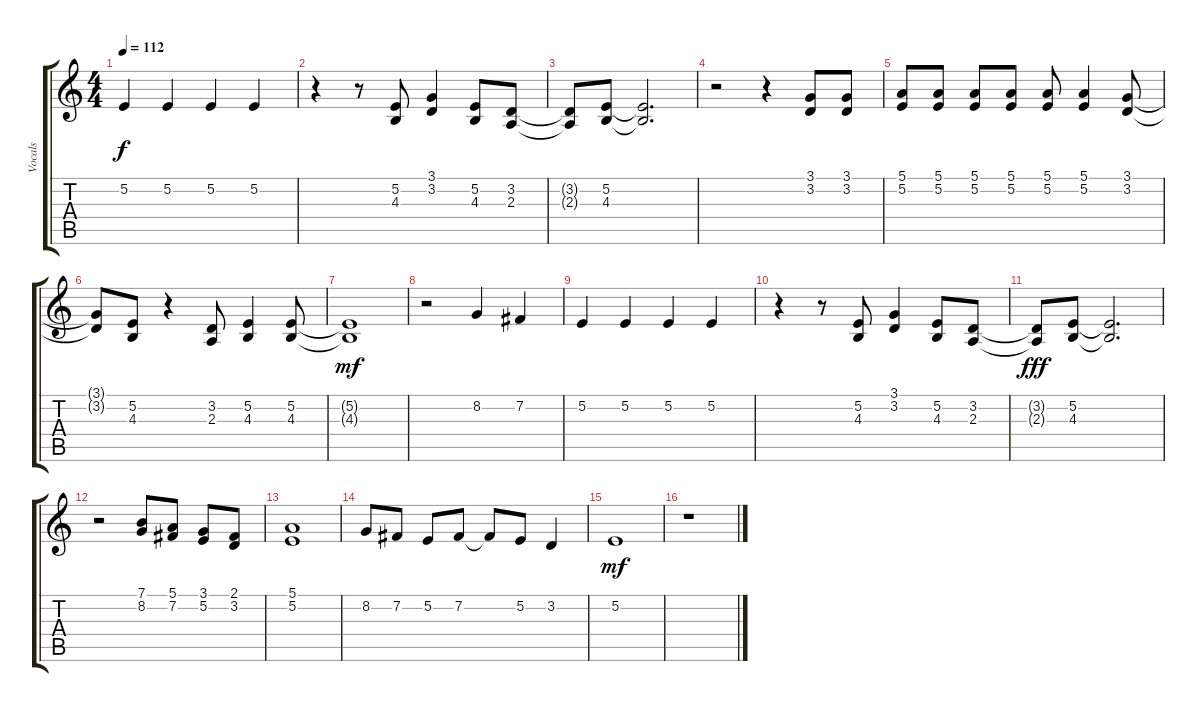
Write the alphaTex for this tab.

\track ("Vocals" "Vocals") {instrument voiceoohs}
\staff {score tabs}
\tuning (E4 B3 G3 D3 A2 E2) {hide}
\ts (4 4)
\tempo 112
\clef g2
\ks c
5.2.4{dy f} 5.2.4 5.2.4 5.2.4 |
r.4 r.8 (5.2 4.3).8 (3.1 3.2).4 (5.2 4.3).8 (3.2 2.3).8 |
(3.2{t} 2.3{t}).8 (5.2 4.3).8 (5.2{t} 4.3{t}).2{d} |
r.2 r.4 (3.1 3.2).8 (3.1 3.2).8 |
(5.1 5.2).8 (5.1 5.2).8 (5.1 5.2).8 (5.1 5.2).8 (5.1 5.2).8 (5.1 5.2).4 (3.1 3.2).8 |
(3.1{t} 3.2{t}).8 (5.2 4.3).8 r.4 (3.2 2.3).8 (5.2 4.3).4 (5.2 4.3).8 |
(5.2{t} 4.3{t}).1{dy mf} |
r.2 8.2.4 7.2.4 |
5.2.4 5.2.4 5.2.4 5.2.4 |
r.4 r.8 (5.2 4.3).8 (3.1 3.2).4 (5.2 4.3).8 (3.2 2.3).8 |
(3.2{t} 2.3{t}).8{dy fff} (5.2 4.3).8 (5.2{t} 4.3{t}).2{d} |
r.2 (7.1 8.2).8 (5.1 7.2).8 (3.1 5.2).8 (2.1 3.2).8 |
(5.1 5.2).1 |
8.2.8 7.2.8 5.2.8 7.2.8 7.2{t}.8 5.2.8 3.2.4 |
5.2.1{dy mf} |
r.1
